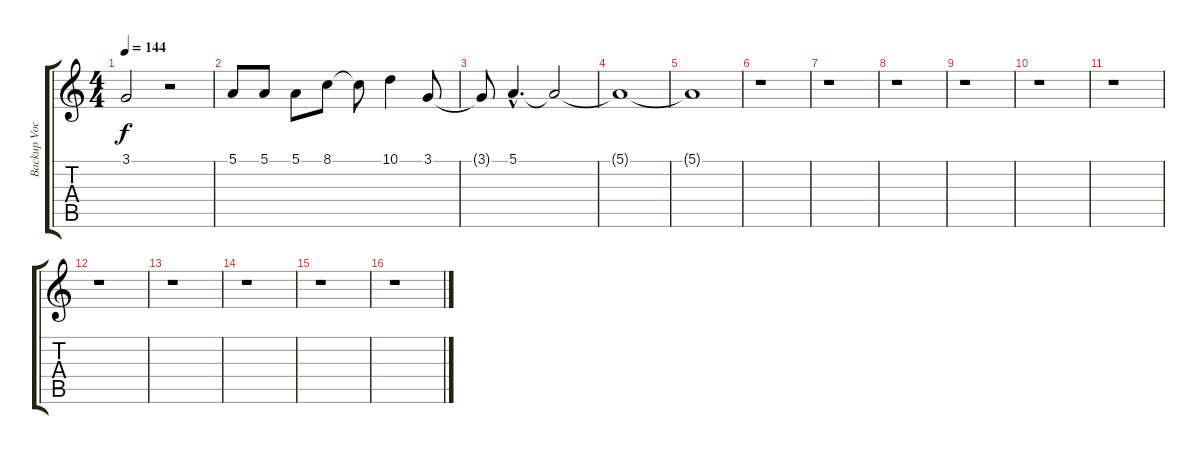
\track ("Backup Vocals" "Backup Voc") {instrument flute}
\staff {score tabs}
\tuning (E4 B3 G3 D3 A2 E2) {hide}
\ts (4 4)
\tempo 144
\clef g2
\ks c
3.1{t}.2{dy f} r.2 |
5.1.8 5.1.8 5.1.8 8.1.8 8.1{t}.8 10.1.4 3.1.8 |
3.1{t}.8 5.1{hac}.4{d} 5.1{t}.2 |
5.1{t}.1 |
5.1{t}.1 |
r.1 |
r.1 |
r.1 |
r.1 |
r.1 |
r.1 |
r.1 |
r.1 |
r.1 |
r.1 |
r.1
